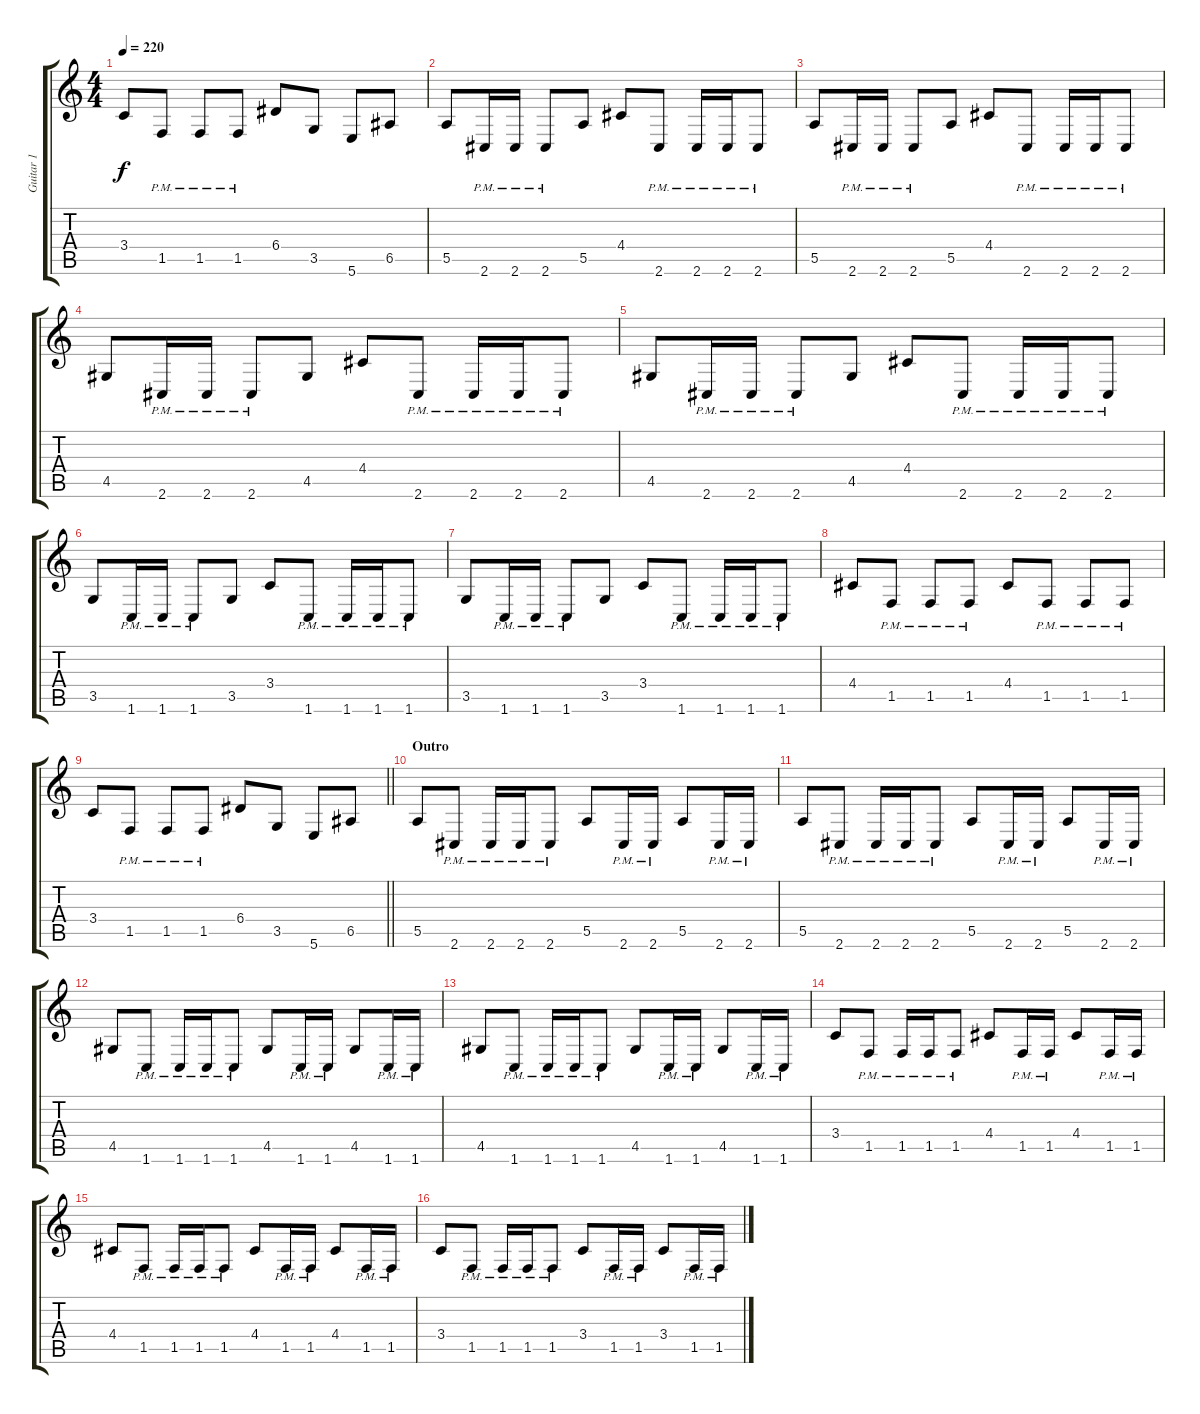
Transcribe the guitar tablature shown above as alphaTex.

\track ("Guitar 1" "Guitar 1") {instrument distortionguitar}
\staff {score tabs}
\tuning (B3 Gb3 D3 A2 E2 B1) {hide}
\ts (4 4)
\tempo 220
\clef g2
\ks c
3.4.8{dy f} 1.5{pm}.8 1.5{pm}.8 1.5{pm}.8 6.4.8 3.5.8 5.6.8 6.5.8 |
5.5.8 2.6{pm}.16 2.6{pm}.16 2.6{pm}.8 5.5.8 4.4.8 2.6{pm}.8 2.6{pm}.16 2.6{pm}.16 2.6{pm}.8 |
5.5.8 2.6{pm}.16 2.6{pm}.16 2.6{pm}.8 5.5.8 4.4.8 2.6{pm}.8 2.6{pm}.16 2.6{pm}.16 2.6{pm}.8 |
4.5.8 2.6{pm}.16 2.6{pm}.16 2.6{pm}.8 4.5.8 4.4.8 2.6{pm}.8 2.6{pm}.16 2.6{pm}.16 2.6{pm}.8 |
4.5.8 2.6{pm}.16 2.6{pm}.16 2.6{pm}.8 4.5.8 4.4.8 2.6{pm}.8 2.6{pm}.16 2.6{pm}.16 2.6{pm}.8 |
3.5.8 1.6{pm}.16 1.6{pm}.16 1.6{pm}.8 3.5.8 3.4.8 1.6{pm}.8 1.6{pm}.16 1.6{pm}.16 1.6{pm}.8 |
3.5.8 1.6{pm}.16 1.6{pm}.16 1.6{pm}.8 3.5.8 3.4.8 1.6{pm}.8 1.6{pm}.16 1.6{pm}.16 1.6{pm}.8 |
4.4.8 1.5{pm}.8 1.5{pm}.8 1.5{pm}.8 4.4.8 1.5{pm}.8 1.5{pm}.8 1.5{pm}.8 |
\barLineRight lightlight
3.4.8 1.5{pm}.8 1.5{pm}.8 1.5{pm}.8 6.4.8 3.5.8 5.6.8 6.5.8 |
\section ("" "Outro")
5.5.8 2.6{pm}.8 2.6{pm}.16 2.6{pm}.16 2.6{pm}.8 5.5.8 2.6{pm}.16 2.6{pm}.16 5.5.8 2.6{pm}.16 2.6{pm}.16 |
5.5.8 2.6{pm}.8 2.6{pm}.16 2.6{pm}.16 2.6{pm}.8 5.5.8 2.6{pm}.16 2.6{pm}.16 5.5.8 2.6{pm}.16 2.6{pm}.16 |
4.5.8 1.6{pm}.8 1.6{pm}.16 1.6{pm}.16 1.6{pm}.8 4.5.8 1.6{pm}.16 1.6{pm}.16 4.5.8 1.6{pm}.16 1.6{pm}.16 |
4.5.8 1.6{pm}.8 1.6{pm}.16 1.6{pm}.16 1.6{pm}.8 4.5.8 1.6{pm}.16 1.6{pm}.16 4.5.8 1.6{pm}.16 1.6{pm}.16 |
3.4.8 1.5{pm}.8 1.5{pm}.16 1.5{pm}.16 1.5{pm}.8 4.4.8 1.5{pm}.16 1.5{pm}.16 4.4.8 1.5{pm}.16 1.5{pm}.16 |
4.4.8 1.5{pm}.8 1.5{pm}.16 1.5{pm}.16 1.5{pm}.8 4.4.8 1.5{pm}.16 1.5{pm}.16 4.4.8 1.5{pm}.16 1.5{pm}.16 |
3.4.8 1.5{pm}.8 1.5{pm}.16 1.5{pm}.16 1.5{pm}.8 3.4.8 1.5{pm}.16 1.5{pm}.16 3.4.8 1.5{pm}.16 1.5{pm}.16
